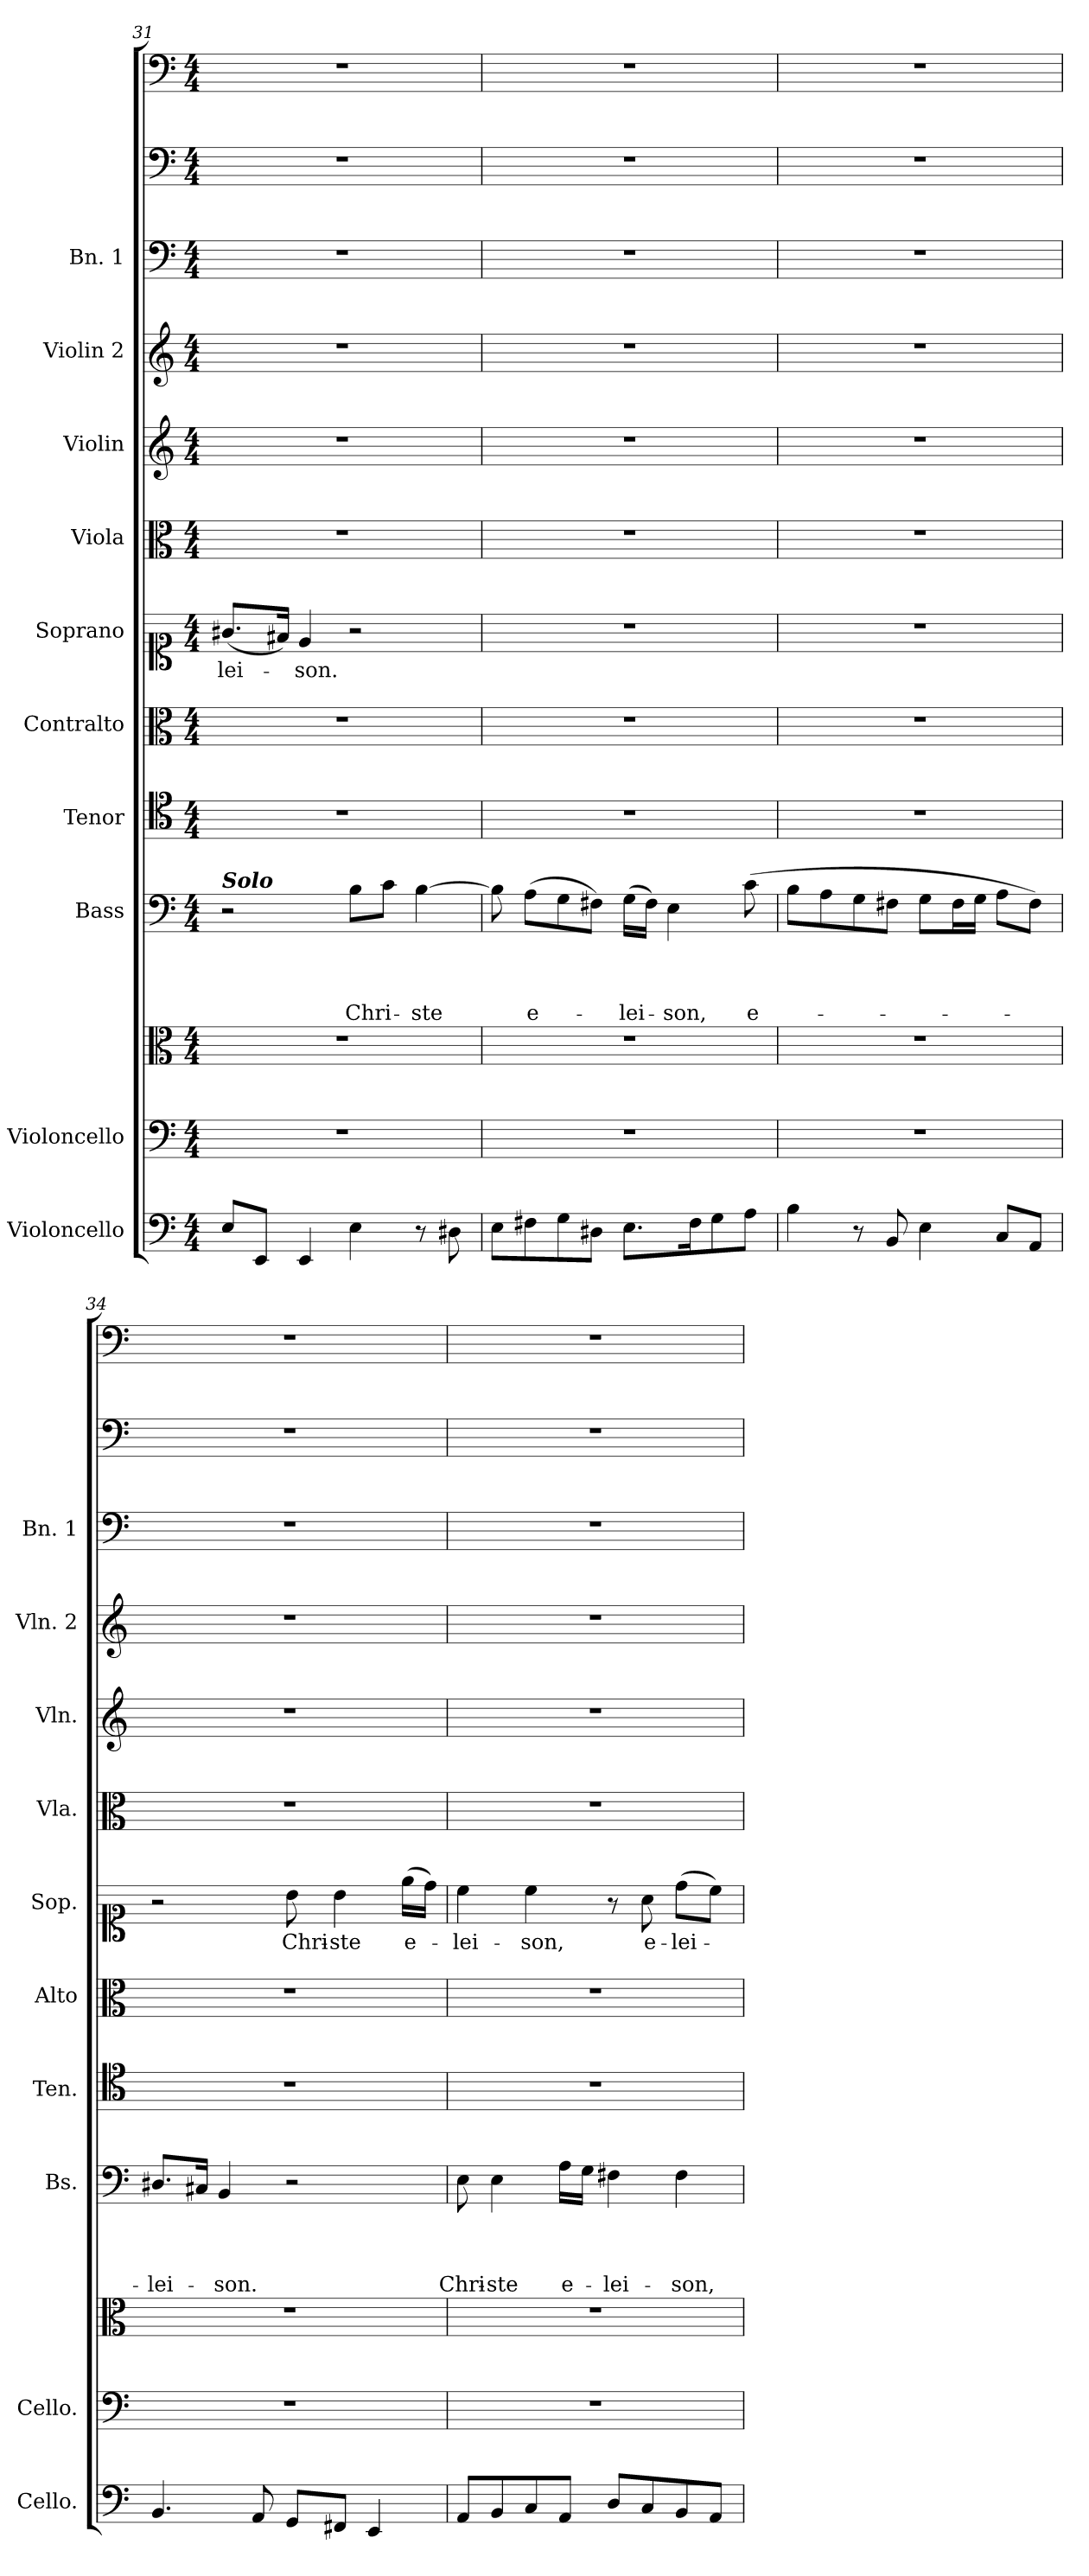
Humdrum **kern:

**kern	**kern	**kern	**kern	**text	**text	**text	**text	**kern	**kern	**kern	**text	**kern	**kern	**kern	**kern	**kern	**kern
*part13	*part12	*part11	*part10	*part10	*part10	*part10	*part10	*part9	*part8	*part7	*part7	*part6	*part5	*part4	*part3	*part2	*part1
*staff13	*staff12	*staff11	*staff10	*staff10	*staff10	*staff10	*staff10	*staff9	*staff8	*staff7	*staff7	*staff6	*staff5	*staff4	*staff3	*staff2	*staff1
*I"Violoncello	*I"Violoncello	*	*I"Bass	*	*	*	*	*I"Tenor	*I"Contralto	*I"Soprano	*	*I"Viola	*I"Violin	*I"Violin 2	*I"Bn. 1	*	*
*I'Cello.	*I'Cello.	*	*I'Bs.	*	*	*	*	*I'Ten.	*I'Alto	*I'Sop.	*	*I'Vla.	*I'Vln.	*I'Vln. 2	*I'Bn. 1	*	*
*clefF4	*clefF4	*clefC3	*clefF4	*	*	*	*	*clefC4	*clefC3	*clefC1	*	*clefC3	*clefG2	*clefG2	*clefF4	*clefF4	*clefF4
*	*	*	*	*	*	*	*	*ITrd7c12	*	*	*	*	*	*	*	*	*
*k[]	*k[]	*k[]	*k[]	*	*	*	*	*k[]	*k[]	*k[]	*	*k[]	*k[]	*k[]	*k[]	*k[]	*k[]
*C:	*C:	*C:	*C:	*	*	*	*	*C:	*C:	*C:	*	*C:	*C:	*C:	*C:	*C:	*C:
*M4/4	*M4/4	*M4/4	*M4/4	*	*	*	*	*M4/4	*M4/4	*M4/4	*	*M4/4	*M4/4	*M4/4	*M4/4	*M4/4	*M4/4
=31	=31	=31	=31	=31	=31	=31	=31	=31	=31	=31	=31	=31	=31	=31	=31	=31	=31
!	!	!	!LO:TX:a:Bi:t=Solo	!	!	!	!	!	!	!	!	!	!	!	!	!	!
!	!	!	!	!	!	!	!	!	!	!	!LO:LY:b	!	!	!	!	!	!
8E/L	1r	1r	2r	.	.	.	.	1r	1r	(<8.g#X/L	-lei-	1r	1r	1r	1r	1r	1r
8EE/J	.	.	.	.	.	.	.	.	.	.	.	.	.	.	.	.	.
.	.	.	.	.	.	.	.	.	.	16f#X/Jk)	.	.	.	.	.	.	.
!	!	!	!	!	!	!	!	!	!	!	!LO:LY:b	!	!	!	!	!	!
4EE/	.	.	.	.	.	.	.	.	.	4e/	-son.	.	.	.	.	.	.
!	!	!	!	!	!	!	!LO:LY:b	!	!	!	!	!	!	!	!	!	!
4E\	.	.	8B\L	.	.	.	Chri-	.	.	2r	.	.	.	.	.	.	.
.	.	.	8c\J	.	.	.	.	.	.	.	.	.	.	.	.	.	.
!	!	!	!	!	!	!	!LO:LY:b	!	!	!	!	!	!	!	!	!	!
8r	.	.	[>4B\	.	.	.	-ste	.	.	.	.	.	.	.	.	.	.
8D#X\	.	.	.	.	.	.	.	.	.	.	.	.	.	.	.	.	.
!!LO:PB:g=z
=32	=32	=32	=32	=32	=32	=32	=32	=32	=32	=32	=32	=32	=32	=32	=32	=32	=32
8E\L	1r	1r	8B\]	.	.	.	.	1r	1r	1r	.	1r	1r	1r	1r	1r	1r
!	!	!	!	!	!	!	!LO:LY:b	!	!	!	!	!	!	!	!	!	!
8F#X\	.	.	(>8A\L	.	.	.	e-	.	.	.	.	.	.	.	.	.	.
8G\	.	.	8G\	.	.	.	.	.	.	.	.	.	.	.	.	.	.
8D#X\J	.	.	8F#X\J)	.	.	.	.	.	.	.	.	.	.	.	.	.	.
!	!	!	!	!	!	!	!LO:LY:b	!	!	!	!	!	!	!	!	!	!
8.E\L	.	.	(>16G\LL	.	.	.	-lei-	.	.	.	.	.	.	.	.	.	.
.	.	.	16F#\JJ)	.	.	.	.	.	.	.	.	.	.	.	.	.	.
!	!	!	!	!	!	!	!LO:LY:b	!	!	!	!	!	!	!	!	!	!
.	.	.	4E\	.	.	.	-son,	.	.	.	.	.	.	.	.	.	.
16F#\k	.	.	.	.	.	.	.	.	.	.	.	.	.	.	.	.	.
8G\	.	.	.	.	.	.	.	.	.	.	.	.	.	.	.	.	.
!	!	!	!	!	!	!	!LO:LY:b	!	!	!	!	!	!	!	!	!	!
8A\J	.	.	(>8c\	.	.	.	e-	.	.	.	.	.	.	.	.	.	.
=33	=33	=33	=33	=33	=33	=33	=33	=33	=33	=33	=33	=33	=33	=33	=33	=33	=33
4B\	1r	1r	8B\L	.	.	.	.	1r	1r	1r	.	1r	1r	1r	1r	1r	1r
.	.	.	8A\	.	.	.	.	.	.	.	.	.	.	.	.	.	.
8r	.	.	8G\	.	.	.	.	.	.	.	.	.	.	.	.	.	.
8BB/	.	.	8F#X\J	.	.	.	.	.	.	.	.	.	.	.	.	.	.
4E\	.	.	8G\L	.	.	.	.	.	.	.	.	.	.	.	.	.	.
.	.	.	16F#\L	.	.	.	.	.	.	.	.	.	.	.	.	.	.
.	.	.	16G\JJ	.	.	.	.	.	.	.	.	.	.	.	.	.	.
8C/L	.	.	8A\L	.	.	.	.	.	.	.	.	.	.	.	.	.	.
8AA/J	.	.	8F#\J)	.	.	.	.	.	.	.	.	.	.	.	.	.	.
=34	=34	=34	=34	=34	=34	=34	=34	=34	=34	=34	=34	=34	=34	=34	=34	=34	=34
!	!	!	!	!	!	!	!LO:LY:b	!	!	!	!	!	!	!	!	!	!
4.BB/	1r	1r	8.D#X/L	.	.	.	-lei-	1r	1r	2r	.	1r	1r	1r	1r	1r	1r
.	.	.	16C#X/Jk	.	.	.	.	.	.	.	.	.	.	.	.	.	.
!	!	!	!	!	!	!	!LO:LY:b	!	!	!	!	!	!	!	!	!	!
.	.	.	4BB/	.	.	.	-son.	.	.	.	.	.	.	.	.	.	.
8AA/	.	.	.	.	.	.	.	.	.	.	.	.	.	.	.	.	.
!	!	!	!	!	!	!	!	!	!	!	!LO:LY:b	!	!	!	!	!	!
8GG/L	.	.	2r	.	.	.	.	.	.	8b\	Chri-	.	.	.	.	.	.
!	!	!	!	!	!	!	!	!	!	!	!LO:LY:b	!	!	!	!	!	!
8FF#X/J	.	.	.	.	.	.	.	.	.	4b\	-ste	.	.	.	.	.	.
4EE/	.	.	.	.	.	.	.	.	.	.	.	.	.	.	.	.	.
!	!	!	!	!	!	!	!	!	!	!	!LO:LY:b	!	!	!	!	!	!
.	.	.	.	.	.	.	.	.	.	(>16ee\LL	e-	.	.	.	.	.	.
.	.	.	.	.	.	.	.	.	.	16dd\JJ)	.	.	.	.	.	.	.
=35	=35	=35	=35	=35	=35	=35	=35	=35	=35	=35	=35	=35	=35	=35	=35	=35	=35
!	!	!	!	!	!	!	!LO:LY:b	!	!	!	!LO:LY:b	!	!	!	!	!	!
8AA/L	1r	1r	8E\	.	.	.	Chri-	1r	1r	4cc\	-lei-	1r	1r	1r	1r	1r	1r
!	!	!	!	!	!	!	!LO:LY:b	!	!	!	!	!	!	!	!	!	!
8BB/	.	.	4E\	.	.	.	-ste	.	.	.	.	.	.	.	.	.	.
!	!	!	!	!	!	!	!	!	!	!	!LO:LY:b	!	!	!	!	!	!
8C/	.	.	.	.	.	.	.	.	.	4cc\	-son,	.	.	.	.	.	.
!	!	!	!	!	!	!	!LO:LY:b	!	!	!	!	!	!	!	!	!	!
8AA/J	.	.	16A\LL	.	.	.	e-	.	.	.	.	.	.	.	.	.	.
.	.	.	16G\JJ	.	.	.	.	.	.	.	.	.	.	.	.	.	.
!	!	!	!	!	!	!	!LO:LY:b	!	!	!	!	!	!	!	!	!	!
8D/L	.	.	4F#X\	.	.	.	-lei-	.	.	8r	.	.	.	.	.	.	.
!	!	!	!	!	!	!	!	!	!	!	!LO:LY:b	!	!	!	!	!	!
8C/	.	.	.	.	.	.	.	.	.	8a\	e-	.	.	.	.	.	.
!	!	!	!	!	!	!	!LO:LY:b	!	!	!	!LO:LY:b	!	!	!	!	!	!
8BB/	.	.	4F#\	.	.	.	-son,	.	.	(>8dd\L	-lei-	.	.	.	.	.	.
8AA/J	.	.	.	.	.	.	.	.	.	8cc\J)	.	.	.	.	.	.	.
=	=	=	=	=	=	=	=	=	=	=	=	=	=	=	=	=	=
*-	*-	*-	*-	*-	*-	*-	*-	*-	*-	*-	*-	*-	*-	*-	*-	*-	*-
